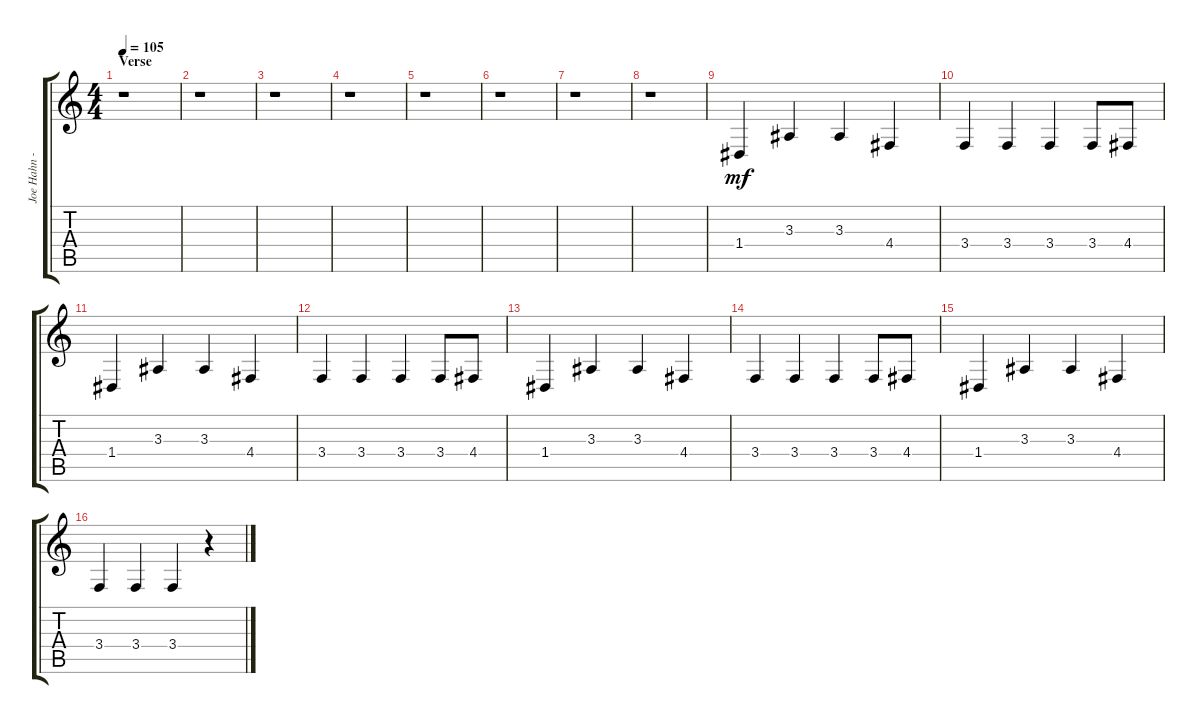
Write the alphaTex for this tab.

\track ("Joe Hahn - Sample [Piano]" "Joe Hahn -") {instrument acousticgrandpiano}
\staff {score tabs}
\tuning (E4 B3 G3 D3 A2 E2) {hide}
\ts (4 4)
\section ("" "Verse")
\tempo 105
\clef g2
\ks c
r.1{dy mf} |
r.1 |
r.1 |
r.1 |
r.1 |
r.1 |
r.1 |
r.1 |
1.4.4 3.3.4 3.3.4 4.4.4 |
3.4.4 3.4.4 3.4.4 3.4.8 4.4.8 |
1.4.4 3.3.4 3.3.4 4.4.4 |
3.4.4 3.4.4 3.4.4 3.4.8 4.4.8 |
1.4.4 3.3.4 3.3.4 4.4.4 |
3.4.4 3.4.4 3.4.4 3.4.8 4.4.8 |
1.4.4 3.3.4 3.3.4 4.4.4 |
3.4.4 3.4.4 3.4.4 r.4
